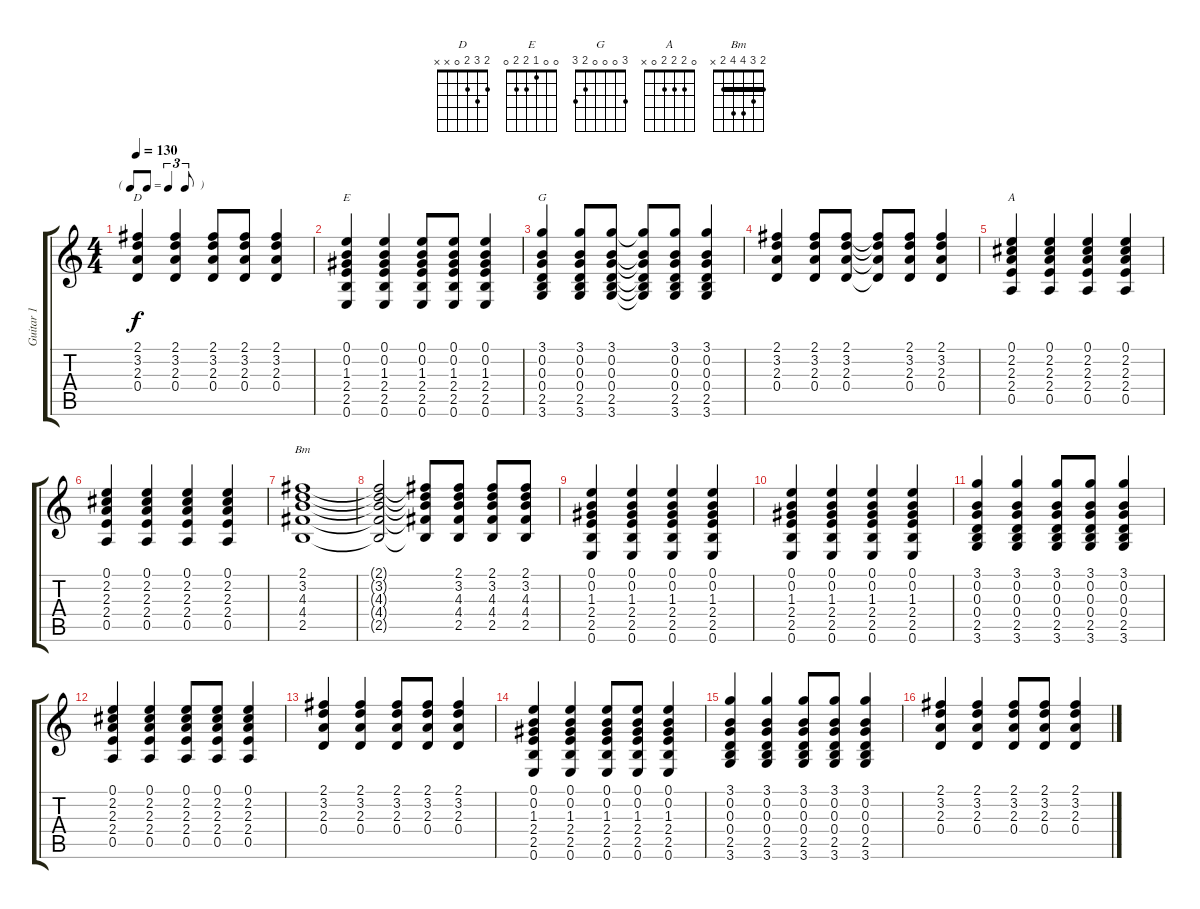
\track ("Guitar 1" "Guitar 1") {instrument acousticguitarsteel}
\staff {score tabs}
\tuning (E4 B3 G3 D3 A2 E2) {hide}
\chord ("D" 2 3 2 0 x x)
\chord ("E" 0 0 1 2 2 0)
\chord ("G" 3 0 0 0 2 3)
\chord ("A" 0 2 2 2 0 x)
\chord ("Bm" 2 3 4 4 2 x) {barre 2}
\ts (4 4)
\tf triplet8th
\tempo 130
\clef g2
\ks c
(2.1 3.2 2.3 0.4).4{ch "D" dy f} (2.1 3.2 2.3 0.4).4 (2.1 3.2 2.3 0.4).8 (2.1 3.2 2.3 0.4).8 (2.1 3.2 2.3 0.4).4 |
(0.1 0.2 1.3 2.4 2.5 0.6).4{ch "E"} (0.1 0.2 1.3 2.4 2.5 0.6).4 (0.1 0.2 1.3 2.4 2.5 0.6).8 (0.1 0.2 1.3 2.4 2.5 0.6).8 (0.1 0.2 1.3 2.4 2.5 0.6).4 |
(3.1 0.2 0.3 0.4 2.5 3.6).4{ch "G"} (3.1 0.2 0.3 0.4 2.5 3.6).8 (3.1 0.2 0.3 0.4 2.5 3.6).8 (3.1{t} 0.2{t} 0.3{t} 0.4{t} 2.5{t} 3.6{t}).8 (3.1 0.2 0.3 0.4 2.5 3.6).8 (3.1 0.2 0.3 0.4 2.5 3.6).4 |
(2.1 3.2 2.3 0.4).4 (2.1 3.2 2.3 0.4).8 (2.1 3.2 2.3 0.4).8 (2.1{t} 3.2{t} 2.3{t} 0.4{t}).8 (2.1 3.2 2.3 0.4).8 (2.1 3.2 2.3 0.4).4 |
(0.1 2.2 2.3 2.4 0.5).4{ch "A"} (0.1 2.2 2.3 2.4 0.5).4 (0.1 2.2 2.3 2.4 0.5).4 (0.1 2.2 2.3 2.4 0.5).4 |
(0.1 2.2 2.3 2.4 0.5).4 (0.1 2.2 2.3 2.4 0.5).4 (0.1 2.2 2.3 2.4 0.5).4 (0.1 2.2 2.3 2.4 0.5).4 |
(2.1 3.2 4.3 4.4 2.5).1{ch "Bm"} |
(2.1{t} 3.2{t} 4.3{t} 4.4{t} 2.5{t}).2 (2.1{t} 3.2{t} 4.3{t} 4.4{t} 2.5{t}).8 (2.1 3.2 4.3 4.4 2.5).8 (2.1 3.2 4.3 4.4 2.5).8 (2.1 3.2 4.3 4.4 2.5).8 |
(0.1 0.2 1.3 2.4 2.5 0.6).4 (0.1 0.2 1.3 2.4 2.5 0.6).4 (0.1 0.2 1.3 2.4 2.5 0.6).4 (0.1 0.2 1.3 2.4 2.5 0.6).4 |
(0.1 0.2 1.3 2.4 2.5 0.6).4 (0.1 0.2 1.3 2.4 2.5 0.6).4 (0.1 0.2 1.3 2.4 2.5 0.6).4 (0.1 0.2 1.3 2.4 2.5 0.6).4 |
(3.1 0.2 0.3 0.4 2.5 3.6).4 (3.1 0.2 0.3 0.4 2.5 3.6).4 (3.1 0.2 0.3 0.4 2.5 3.6).8 (3.1 0.2 0.3 0.4 2.5 3.6).8 (3.1 0.2 0.3 0.4 2.5 3.6).4 |
(0.1 2.2 2.3 2.4 0.5).4 (0.1 2.2 2.3 2.4 0.5).4 (0.1 2.2 2.3 2.4 0.5).8 (0.1 2.2 2.3 2.4 0.5).8 (0.1 2.2 2.3 2.4 0.5).4 |
(2.1 3.2 2.3 0.4).4 (2.1 3.2 2.3 0.4).4 (2.1 3.2 2.3 0.4).8 (2.1 3.2 2.3 0.4).8 (2.1 3.2 2.3 0.4).4 |
(0.1 0.2 1.3 2.4 2.5 0.6).4 (0.1 0.2 1.3 2.4 2.5 0.6).4 (0.1 0.2 1.3 2.4 2.5 0.6).8 (0.1 0.2 1.3 2.4 2.5 0.6).8 (0.1 0.2 1.3 2.4 2.5 0.6).4 |
(3.1 0.2 0.3 0.4 2.5 3.6).4 (3.1 0.2 0.3 0.4 2.5 3.6).4 (3.1 0.2 0.3 0.4 2.5 3.6).8 (3.1 0.2 0.3 0.4 2.5 3.6).8 (3.1 0.2 0.3 0.4 2.5 3.6).4 |
(2.1 3.2 2.3 0.4).4 (2.1 3.2 2.3 0.4).4 (2.1 3.2 2.3 0.4).8 (2.1 3.2 2.3 0.4).8 (2.1 3.2 2.3 0.4).4
